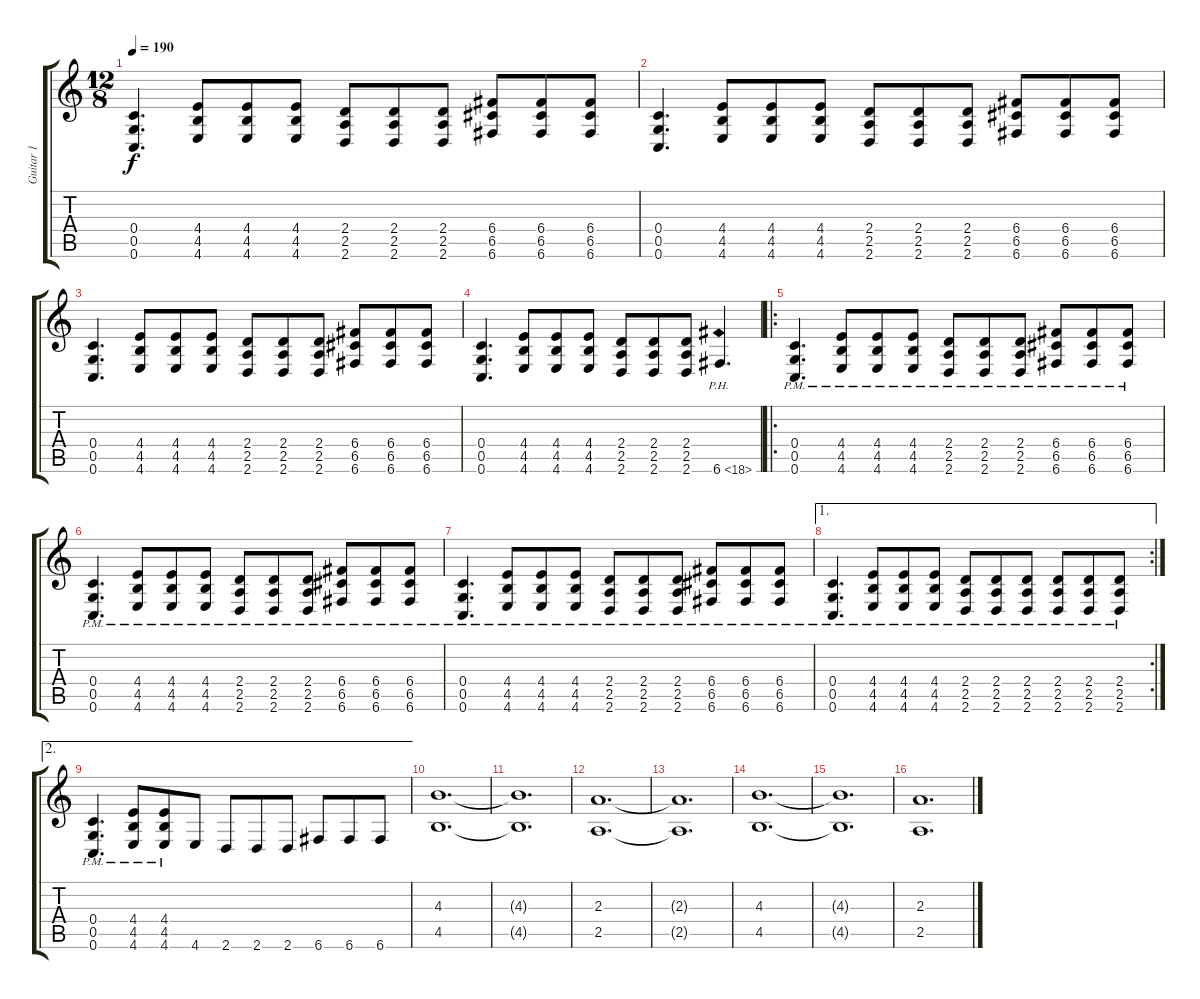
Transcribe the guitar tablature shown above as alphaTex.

\track ("Guitar 1" "Guitar 1") {instrument distortionguitar}
\staff {score tabs}
\tuning (E4 C4 G3 C3 G2 C2) {hide}
\ts (12 8)
\tempo 190
\clef g2
\ks c
(0.4 0.5 0.6).4{d dy f} (4.4 4.5 4.6).8 (4.4 4.5 4.6).8 (4.4 4.5 4.6).8 (2.4 2.5 2.6).8 (2.4 2.5 2.6).8 (2.4 2.5 2.6).8 (6.4 6.5 6.6).8 (6.4 6.5 6.6).8 (6.4 6.5 6.6).8 |
(0.4 0.5 0.6).4{d} (4.4 4.5 4.6).8 (4.4 4.5 4.6).8 (4.4 4.5 4.6).8 (2.4 2.5 2.6).8 (2.4 2.5 2.6).8 (2.4 2.5 2.6).8 (6.4 6.5 6.6).8 (6.4 6.5 6.6).8 (6.4 6.5 6.6).8 |
(0.4 0.5 0.6).4{d} (4.4 4.5 4.6).8 (4.4 4.5 4.6).8 (4.4 4.5 4.6).8 (2.4 2.5 2.6).8 (2.4 2.5 2.6).8 (2.4 2.5 2.6).8 (6.4 6.5 6.6).8 (6.4 6.5 6.6).8 (6.4 6.5 6.6).8 |
(0.4 0.5 0.6).4{d} (4.4 4.5 4.6).8 (4.4 4.5 4.6).8 (4.4 4.5 4.6).8 (2.4 2.5 2.6).8 (2.4 2.5 2.6).8 (2.4 2.5 2.6).8 6.6{ph 12}.4{d} |
\ro
(0.4{pm} 0.5{pm} 0.6{pm}).4{d} (4.4{pm} 4.5{pm} 4.6{pm}).8 (4.4{pm} 4.5{pm} 4.6{pm}).8 (4.4{pm} 4.5{pm} 4.6{pm}).8 (2.4{pm} 2.5{pm} 2.6{pm}).8 (2.4{pm} 2.5{pm} 2.6{pm}).8 (2.4{pm} 2.5{pm} 2.6{pm}).8 (6.4{pm} 6.5{pm} 6.6{pm}).8 (6.4{pm} 6.5{pm} 6.6{pm}).8 (6.4{pm} 6.5{pm} 6.6{pm}).8 |
(0.4{pm} 0.5{pm} 0.6{pm}).4{d} (4.4{pm} 4.5{pm} 4.6{pm}).8 (4.4{pm} 4.5{pm} 4.6{pm}).8 (4.4{pm} 4.5{pm} 4.6{pm}).8 (2.4{pm} 2.5{pm} 2.6{pm}).8 (2.4{pm} 2.5{pm} 2.6{pm}).8 (2.4{pm} 2.5{pm} 2.6{pm}).8 (6.4{pm} 6.5{pm} 6.6{pm}).8 (6.4{pm} 6.5{pm} 6.6{pm}).8 (6.4{pm} 6.5{pm} 6.6{pm}).8 |
(0.4{pm} 0.5{pm} 0.6{pm}).4{d} (4.4{pm} 4.5{pm} 4.6{pm}).8 (4.4{pm} 4.5{pm} 4.6{pm}).8 (4.4{pm} 4.5{pm} 4.6{pm}).8 (2.4{pm} 2.5{pm} 2.6{pm}).8 (2.4{pm} 2.5{pm} 2.6{pm}).8 (2.4{pm} 2.5{pm} 2.6{pm}).8 (6.4{pm} 6.5{pm} 6.6{pm}).8 (6.4{pm} 6.5{pm} 6.6{pm}).8 (6.4{pm} 6.5{pm} 6.6{pm}).8 |
\ae 1
\rc 2
(0.4{pm} 0.5{pm} 0.6{pm}).4{d} (4.4{pm} 4.5{pm} 4.6{pm}).8 (4.4{pm} 4.5{pm} 4.6{pm}).8 (4.4{pm} 4.5{pm} 4.6{pm}).8 (2.4{pm} 2.5{pm} 2.6{pm}).8 (2.4{pm} 2.5{pm} 2.6{pm}).8 (2.4{pm} 2.5{pm} 2.6{pm}).8 (2.4{pm} 2.5{pm} 2.6{pm}).8 (2.4{pm} 2.5{pm} 2.6{pm}).8 (2.4{pm} 2.5{pm} 2.6{pm}).8 |
\ae 2
(0.4{pm} 0.5{pm} 0.6{pm}).4{d} (4.4{pm} 4.5{pm} 4.6{pm}).8 (4.4{pm} 4.5{pm} 4.6{pm}).8 4.6.8 2.6.8 2.6.8 2.6.8 6.6.8 6.6.8 6.6.8 |
(4.3 4.5).1{d} |
(4.3{t} 4.5{t}).1{d} |
(2.3 2.5).1{d} |
(2.3{t} 2.5{t}).1{d} |
(4.3 4.5).1{d} |
(4.3{t} 4.5{t}).1{d} |
(2.3 2.5).1{d}
